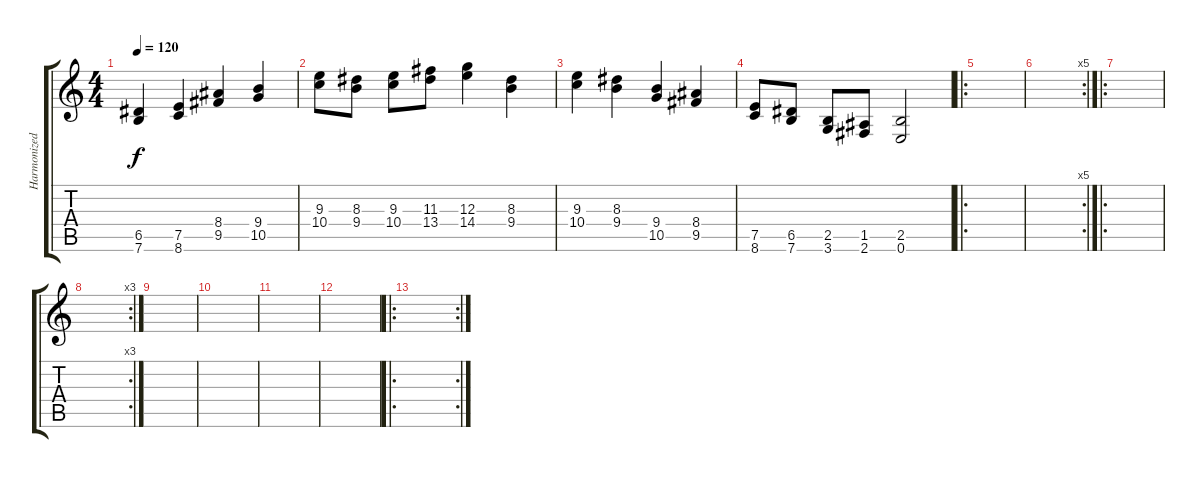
\track ("Harmonized intro" "Harmonized") {instrument acousticguitarnylon}
\staff {score tabs}
\tuning (E4 B3 G3 D3 A2 E2) {hide}
\ts (4 4)
\tempo 120
\clef g2
\ks c
(6.5 7.6).4{dy f} (7.5 8.6).4 (8.4 9.5).4 (9.4 10.5).4 |
(9.3 10.4).8 (8.3 9.4).8 (9.3 10.4).8 (11.3 13.4).8 (12.3 14.4).4 (8.3 9.4).4 |
(9.3 10.4).4 (8.3 9.4).4 (9.4 10.5).4 (8.4 9.5).4 |
(7.5 8.6).8 (6.5 7.6).8 (2.5 3.6).8 (1.5 2.6).8 (2.5 0.6).2 |
\ro
|
\rc 5
|
\ro
|
\rc 3
|
|
|
|
|
\ro
\rc 2
